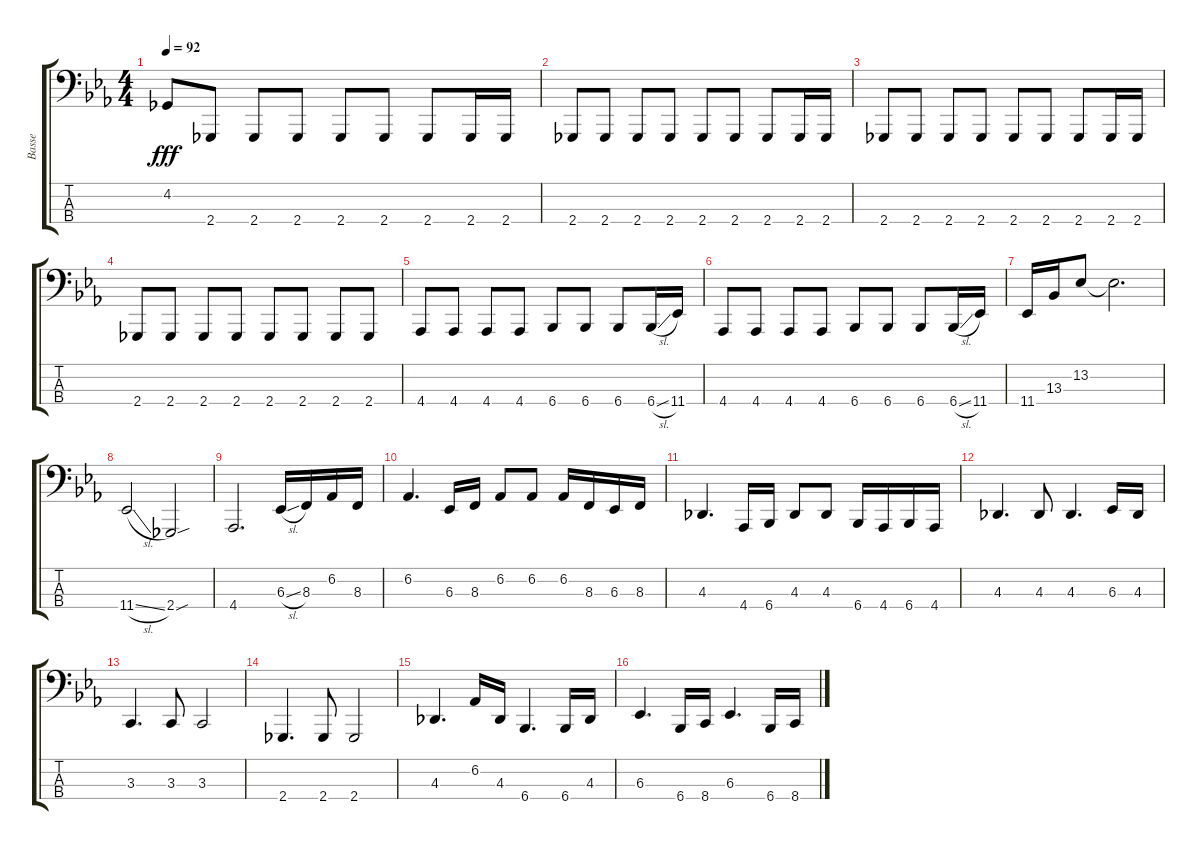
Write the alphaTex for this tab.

\track ("Basse" "Basse") {instrument lead8bassandlead}
\staff {score tabs}
\tuning (G2 D2 A1 E1) {hide}
\ts (4 4)
\tempo 92
\clef f4
\ks eb
4.2.8{dy fff} 2.4.8 2.4.8 2.4.8 2.4.8 2.4.8 2.4.8 2.4.16 2.4.16 |
2.4.8 2.4.8 2.4.8 2.4.8 2.4.8 2.4.8 2.4.8 2.4.16 2.4.16 |
2.4.8 2.4.8 2.4.8 2.4.8 2.4.8 2.4.8 2.4.8 2.4.16 2.4.16 |
2.4.8 2.4.8 2.4.8 2.4.8 2.4.8 2.4.8 2.4.8 2.4.8 |
4.4.8 4.4.8 4.4.8 4.4.8 6.4.8 6.4.8 6.4.8 6.4{sl}.16 11.4.16 |
4.4.8 4.4.8 4.4.8 4.4.8 6.4.8 6.4.8 6.4.8 6.4{sl}.16 11.4.16 |
11.4.16 13.3.16 13.2.8 13.2{t}.2{d} |
11.4{sl}.2 2.4{sou}.2 |
4.4.2{d} 6.3{sl}.16 8.3.16 6.2.16 8.3.16 |
6.2.4{d} 6.3.16 8.3.16 6.2.8 6.2.8 6.2.16 8.3.16 6.3.16 8.3.16 |
4.3.4{d} 4.4.16 6.4.16 4.3.8 4.3.8 6.4.16 4.4.16 6.4.16 4.4.16 |
4.3.4{d} 4.3.8 4.3.4{d} 6.3.16 4.3.16 |
3.3.4{d} 3.3.8 3.3.2 |
2.4.4{d} 2.4.8 2.4.2 |
4.3.4{d} 6.2.16 4.3.16 6.4.4{d} 6.4.16 4.3.16 |
6.3.4{d} 6.4.16 8.4.16 6.3.4{d} 6.4.16 8.4.16
